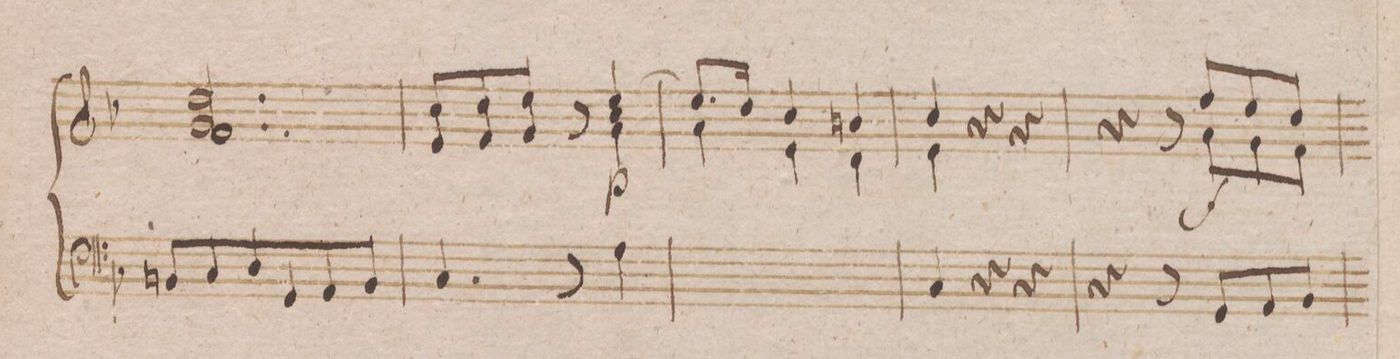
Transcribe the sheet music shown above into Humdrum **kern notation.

**kern
*I"Organo.
*clefF4
*k[b-]
*met(c|)
*M3/4
8BBn/L
8C/
8D/
8GG/
8AA/
8BB/J
=188
4.C/
8r
4A\
=189
2.ryy
=190
4C/
4r
4r
=191
4r
8r
8GG/L
8AA/
8BB-/J
=192
*-
